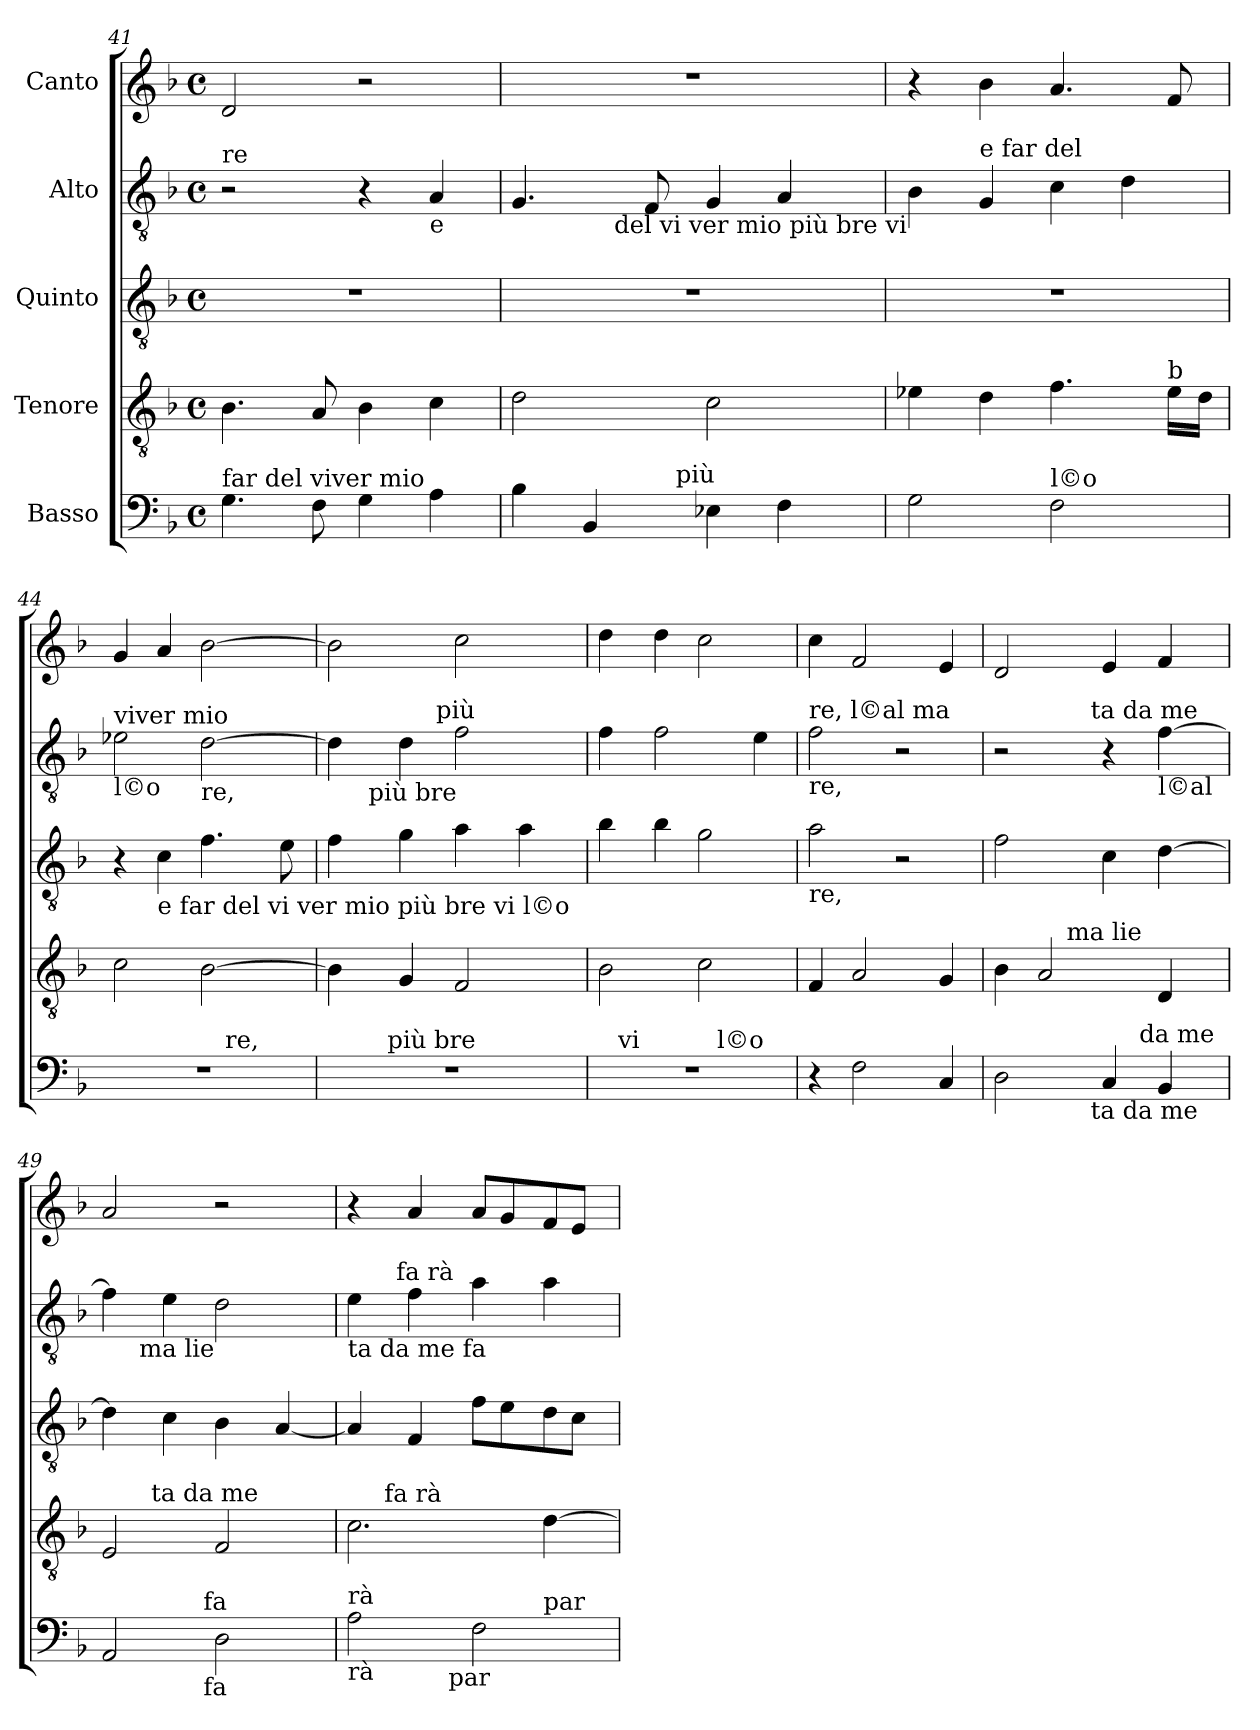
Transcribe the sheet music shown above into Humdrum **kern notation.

**kern	**kern	**kern	**kern	**kern
*part5	*part4	*part3	*part2	*part1
*staff5	*staff4	*staff3	*staff2	*staff1
*I"Basso	*I"Tenore	*I"Quinto	*I"Alto	*I"Canto
*clefF4	*clefGv2	*clefGv2	*clefGv2	*clefG2
*ITrd7c12	*	*	*	*
*k[b-]	*k[b-]	*k[b-]	*k[b-]	*k[b-]
*F:	*F:	*F:	*F:	*F:
*M4/4	*M4/4	*M4/4	*M4/4	*M4/4
*met(c)	*met(c)	*met(c)	*met(c)	*met(c)
=41	=41	=41	=41	=41
!	!	!	!LO:TX:a:t=re	!
!LO:TX:a:t=far del viver mio	!	!	!	!
4.GG\	4.B-\	1r	2r	2d/
8FF\	8A/	.	.	.
4GG\	4B-\	.	4r	2r
!	!	!	!LO:TX:b:t=e	!
4AA\	4c\	.	4A/	.
=42	=42	=42	=42	=42
!	!	!	!LO:TX:b:t=far	!
*^	*	*	*^	*
4BB-\	4..ryy	2d\	1r	4.G/	4ryy	1r
4BBB-/	.	.	.	.	16ryy	.
!	!	!	!	!	!LO:TX:b:t=del vi ver mio più bre vi	!
.	.	.	.	.	2ryy	.
.	.	.	.	8F/	.	.
!	!LO:TX:a:t=più	!	!	!	!	!
.	2ryy	.	.	.	.	.
4EE-X\	.	2c\	.	4G/	.	.
4FF\	.	.	.	4A/	.	.
.	.	.	.	.	8.ryy	.
.	16ryy	.	.	.	.	.
=43	=43	=43	=43	=43	=43	=43
!LO:TX:a:t=bre vi	!	!	!	!	!	!
*v	*v	*	*	*v	*v	*
2GG\	4e-X\	1r	4B-\	4r
!	!	!	!LO:TX:a:t=e far del	!
.	4d\	.	4G/	4b-\
!LO:TX:a:t=l©o	!	!	!	!
2FF\	4.f\	.	4c\	4.a/
.	.	.	4d\	.
!	!LO:TX:a:t=b	!	!	!
.	16e-\LL	.	.	8f/
.	16d\JJ	.	.	.
=44	=44	=44	=44	=44
!	!	!	!LO:TX:b:t=l©o	!
!	!	!	!LO:TX:a:t=viver mio	!
*^	*	*	*	*
1r	2ryy	2c\	4r	2e-X\	4g/
!	!	!	!LO:TX:b:t=e far del vi ver mio più bre vi l©o	!	!
.	.	.	4c\	.	4a/
!	!	!	!	!LO:TX:b:t=re,	!
.	16.ryy	[>2B-\	4.f\	[>2d\	[>2b-\
!	!LO:TX:a:t=re,	!	!	!	!
.	4ryy	.	.	.	.
.	8ryy	.	.	.	.
.	.	.	8e\	.	.
.	32ryy	.	.	.	.
=45	=45	=45	=45	=45	=45
*	*	*	*	*^	*
*	*	*	*	*	*^	*
1r	8..ryy	4B-\]	4f\	4d\]	8ryy	4..ryy	2b-\]
.	.	.	.	.	32ryy	.	.
!	!	!	!	!	!LO:TX:b:t=più bre	!	!
.	.	.	.	.	2ryy	.	.
!	!LO:TX:a:t=più bre	!	!	!	!	!	!
.	2ryy	.	.	.	.	.	.
.	.	4G/	4g\	4d\	.	.	.
!	!	!	!	!	!	!LO:TX:a:t=più	!
.	.	.	.	.	.	2ryy	.
.	.	2F/	4a\	2f\	.	.	2cc\
.	.	.	.	.	4ryy	.	.
.	4ryy	.	.	.	.	.	.
.	.	.	4a\	.	.	.	.
.	.	.	.	.	16.ryy	.	.
.	.	.	.	.	.	16ryy	.
.	32ryy	.	.	.	.	.	.
=46	=46	=46	=46	=46	=46	=46	=46
!	!	!	!	!LO:TX:a:t=bre vi l©o	!	!	!
!	!	!	!	!LO:TX:b:t=vi l©o	!	!	!
*	*^	*	*	*v	*v	*v	*
1r	16ryy	2ryy	2B-\	4b-\	4f\	4dd\
!	!LO:TX:a:t=vi	!	!	!	!	!
.	2...ryy	.	.	.	.	.
.	.	.	.	4b-\	2f\	4dd\
.	.	16ryy	2c\	2g\	.	2cc\
!	!	!LO:TX:a:t=l©o	!	!	!	!
.	.	4..ryy	.	.	.	.
.	.	.	.	.	4e\	.
=47	=47	=47	=47	=47	=47	=47
!	!	!	!	!	!LO:TX:a:t=re, l©al ma	!
!	!	!	!	!	!LO:TX:b:t=re,	!
!	!	!	!	!LO:TX:b:t=re,	!	!
!LO:TX:a:t=re, l©al ma	!	!	!	!	!	!
*v	*v	*v	*	*	*	*
4r	4F/	2a\	2f\	4cc\
2FF\	2A/	.	.	2f/
.	.	2r	2r	.
4CC/	4G/	.	.	4e/
!!LO:PB:g=z
=48	=48	=48	=48	=48
!	!	!	!LO:TX:a:t=lie	!
!	!LO:TX:a:t=l©al	!	!	!
!LO:TX:a:t=lie ta	!	!	!	!
!LO:TX:b:t=lie	!	!	!	!
*^	*^	*	*^	*
*	*^	*	*	*	*	*	*
2DD\	4...ryy	2ryy	4B-\	4.ryy	2f\	2r	4...ryy	2d/
.	.	.	2A/	.	.	.	.	.
!	!	!	!	!LO:TX:a:t=ma lie	!	!	!	!
.	.	.	.	2ryy	.	.	.	.
!	!	!	!	!	!	!	!LO:TX:a:t=ta da me	!
!	!LO:TX:b:t=ta da me	!	!	!	!	!	!	!
.	2ryy	.	.	.	.	.	2ryy	.
4CC/	.	8.ryy	.	.	4c\	4r	.	4e/
!	!	!LO:TX:a:t=da me	!	!	!	!	!	!
.	.	4ryy	.	.	.	.	.	.
!	!	!	!	!	!	!LO:TX:b:t=l©al	!	!
4BBB-/	.	.	4D/	.	[>4d\	[>4f\	.	4f/
.	.	.	.	8ryy	.	.	.	.
.	.	16ryy	.	.	.	.	.	.
.	32ryy	.	.	.	.	.	32ryy	.
*	*v	*v	*	*	*	*	*	*
=49	=49	=49	=49	=49	=49	=49	=49
2AAA/	4...ryy	2E/	8..ryy	4d\]	4f\]	8.ryy	2a/
!	!	!	!	!	!	!LO:TX:b:t=ma lie	!
.	.	.	.	.	.	2ryy	.
!	!	!	!LO:TX:a:t=ta da me	!	!	!	!
.	.	.	2ryy	.	.	.	.
.	.	.	.	4c\	4e\	.	.
!	!LO:TX:b:t=fa	!	!	!	!	!	!
!	!LO:TX:a:t=fa	!	!	!	!	!	!
.	2ryy	.	.	.	.	.	.
2DD\	.	2F/	.	4B-\	2d\	.	2r
.	.	.	.	.	.	4ryy	.
.	.	.	4ryy	.	.	.	.
.	.	.	.	[<4A/	.	.	.
.	.	.	.	.	.	16ryy	.
.	32ryy	.	32ryy	.	.	.	.
=50	=50	=50	=50	=50	=50	=50	=50
!	!	!	!	!	!LO:TX:b:t=ta da me fa	!	!
!LO:TX:a:t=rà	!	!	!	!	!	!	!
!LO:TX:b:t=rà	!	!	!	!	!	!	!
*	*^	*	*	*	*	*	*
2AA\	4ryy	2.ryy	2.c\	8.ryy	4A/]	4e\	8..ryy	4r
!	!	!	!	!LO:TX:a:t=fa rà	!	!	!	!
.	.	.	.	2ryy	.	.	.	.
!	!	!	!	!	!	!	!LO:TX:a:t=fa rà	!
.	.	.	.	.	.	.	2ryy	.
.	8ryy	.	.	.	4F/	4f\	.	4a/
.	32ryy	.	.	.	.	.	.	.
!	!LO:TX:b:t=par	!	!	!	!	!	!	!
.	2ryy	.	.	.	.	.	.	.
2FF\	.	.	.	.	8f\L	4a\	.	8a/L
.	.	.	.	.	8e\	.	.	8g/
.	.	.	.	4ryy	.	.	.	.
.	.	.	.	.	.	.	4ryy	.
!	!	!LO:TX:a:t=par	!	!	!	!	!	!
.	.	4ryy	[>4d\	.	8d\	4a\	.	8f/
.	.	.	.	.	8c\J	.	.	8e/J
.	16.ryy	.	.	.	.	.	.	.
.	.	.	.	16ryy	.	.	.	.
.	.	.	.	.	.	.	32ryy	.
*v	*v	*v	*	*	*	*v	*v	*
*	*v	*v	*	*	*
=	=	=	=	=
*-	*-	*-	*-	*-
